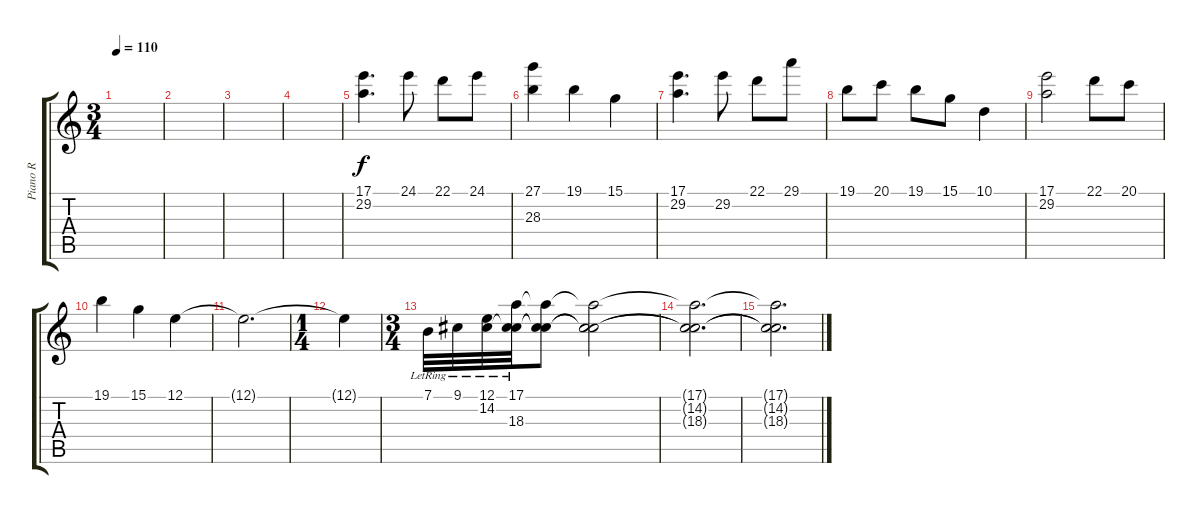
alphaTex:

\track ("Piano R" "Piano R") {instrument acousticgrandpiano}
\staff {score tabs}
\tuning (E4 B3 G3 D3 A2 E2) {hide}
\ts (3 4)
\tempo 110
\clef g2
\ks c
|
|
|
|
(17.1 29.2).4{d volume 10 instrument acousticgrandpiano} 24.1.8 22.1.8 24.1.8 |
(27.1 28.3).4 19.1.4 15.1.4 |
(17.1 29.2).4{d} 29.2.8 22.1.8 29.1.8 |
19.1.8 20.1.8 19.1.8 15.1.8 10.1.4 |
(17.1 29.2).2 22.1.8 20.1.8 |
19.1.4 15.1.4 12.1.4 |
12.1{t}.2{d} |
\ts (1 4)
12.1{t}.4 |
\ts (3 4)
7.1{lr}.32 9.1{lr}.32 (12.1{lr} 14.2).32 (17.1{lr} 14.2{t} 18.3).32 (17.1{t} 14.2{t} 18.3{t}).8 (17.1{t} 14.2{t} 18.3{t}).2 |
(17.1{t} 14.2{t} 18.3{t}).2{d} |
(17.1{t} 14.2{t} 18.3{t}).2{d}
